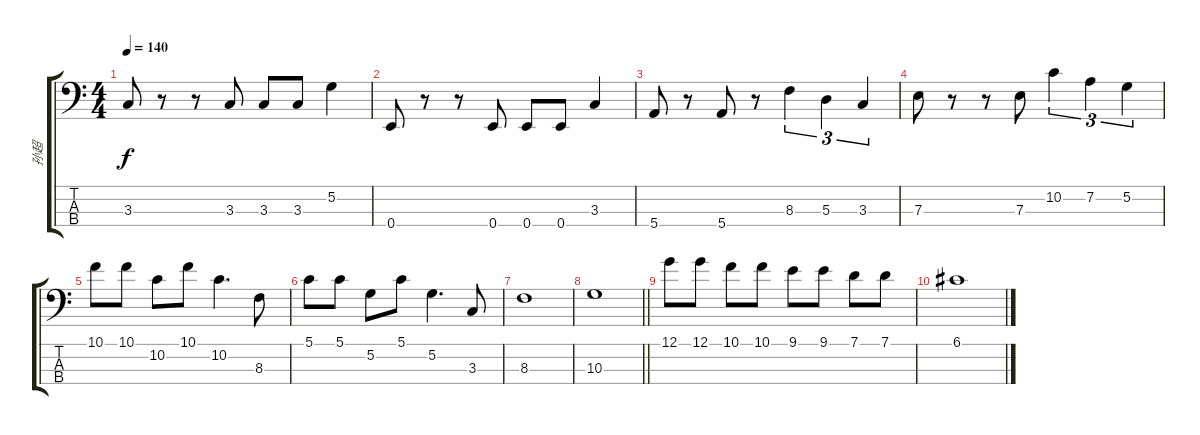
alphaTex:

\track ("孙超" "孙超") {instrument electricbassfinger}
\staff {score tabs}
\tuning (G2 D2 A1 E1) {hide}
\ts (4 4)
\tempo 140
\clef f4
\ks c
3.3.8{dy f} r.8 r.8 3.3.8 3.3.8 3.3.8 5.2.4 |
0.4.8 r.8 r.8 0.4.8 0.4.8 0.4.8 3.3.4 |
5.4.8 r.8 5.4.8 r.8 8.3.4{tu (3 2)} 5.3.4{tu (3 2)} 3.3.4{tu (3 2)} |
7.3.8 r.8 r.8 7.3.8 10.2.4{tu (3 2)} 7.2.4{tu (3 2)} 5.2.4{tu (3 2)} |
10.1.8 10.1.8 10.2.8 10.1.8 10.2.4{d} 8.3.8 |
5.1.8 5.1.8 5.2.8 5.1.8 5.2.4{d} 3.3.8 |
8.3.1 |
\barLineRight lightlight
10.3.1 |
12.1.8 12.1.8 10.1.8 10.1.8 9.1.8 9.1.8 7.1.8 7.1.8 |
6.1.1
